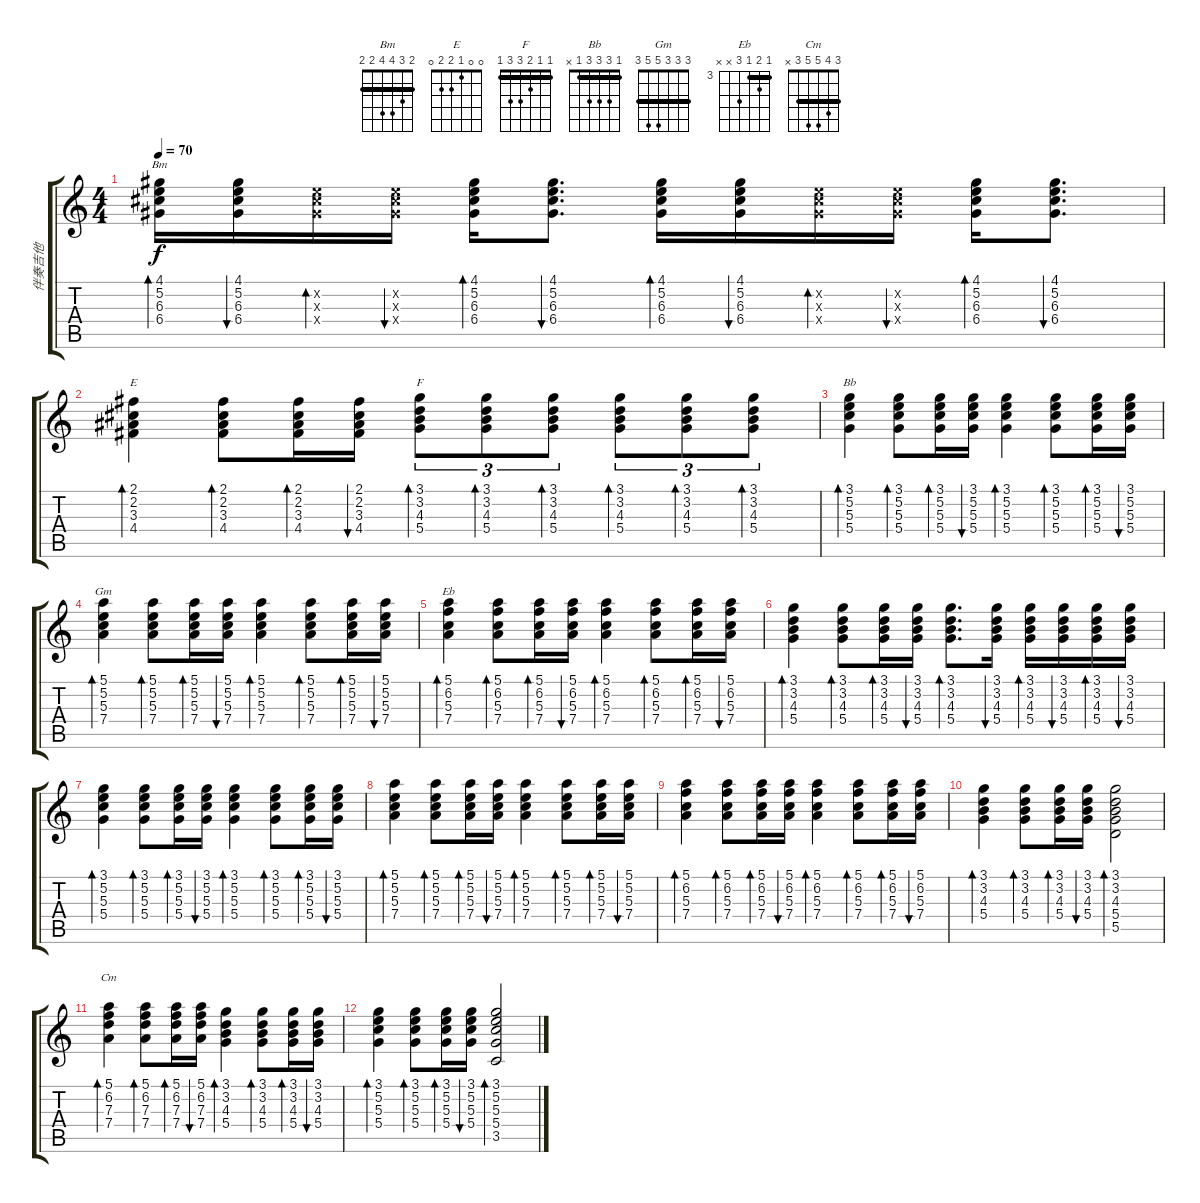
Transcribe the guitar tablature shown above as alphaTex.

\track ("伴奏吉他" "伴奏吉他") {instrument acousticguitarsteel}
\staff {score tabs}
\tuning (E4 B3 G3 D3 A2 E2) {hide}
\chord ("Bm" 2 3 4 4 2 2) {barre 2}
\chord ("E" 0 0 1 2 2 0)
\chord ("F" 1 1 2 3 3 1) {barre 1}
\chord ("Bb" 1 3 3 3 1 x) {barre 1}
\chord ("Gm" 3 3 3 5 5 3) {barre 3}
\chord ("Eb" 3 4 3 5 x x) {firstfret 3 barre 3}
\chord ("Cm" 3 4 5 5 3 x) {barre 3}
\ts (4 4)
\tempo 70
\clef g2
\ks c
(4.1 5.2 6.3 6.4).16{bd 30 ch "Bm" dy f} (4.1 5.2 6.3 6.4).16{bu 30} (5.2{x} 6.3{x} 6.4{x}).16{bd 30} (5.2{x} 6.3{x} 6.4{x}).16{bu 30} (4.1 5.2 6.3 6.4).16{bd 30} (4.1 5.2 6.3 6.4).8{d bu 30} (4.1 5.2 6.3 6.4).16{bd 30} (4.1 5.2 6.3 6.4).16{bu 30} (5.2{x} 6.3{x} 6.4{x}).16{bd 30} (5.2{x} 6.3{x} 6.4{x}).16{bu 30} (4.1 5.2 6.3 6.4).16{bd 30} (4.1 5.2 6.3 6.4).8{d bu 30} |
(2.1 2.2 3.3 4.4).4{bd 30 ch "E"} (2.1 2.2 3.3 4.4).8{bd 30} (2.1 2.2 3.3 4.4).16{bd 30} (2.1 2.2 3.3 4.4).16{bu 30} (3.1 3.2 4.3 5.4).8{tu (3 2) bd 30 ch "F"} (3.1 3.2 4.3 5.4).8{tu (3 2) bd 30} (3.1 3.2 4.3 5.4).8{tu (3 2) bd 30} (3.1 3.2 4.3 5.4).8{tu (3 2) bd 30} (3.1 3.2 4.3 5.4).8{tu (3 2) bd 30} (3.1 3.2 4.3 5.4).8{tu (3 2) bd 30} |
(3.1 5.2 5.3 5.4).4{bd 30 ch "Bb"} (3.1 5.2 5.3 5.4).8{bd 30} (3.1 5.2 5.3 5.4).16{bd 30} (3.1 5.2 5.3 5.4).16{bu 30} (3.1 5.2 5.3 5.4).4{bd 30} (3.1 5.2 5.3 5.4).8{bd 30} (3.1 5.2 5.3 5.4).16{bd 30} (3.1 5.2 5.3 5.4).16{bu 30} |
(5.1 5.2 5.3 7.4).4{bd 30 ch "Gm"} (5.1 5.2 5.3 7.4).8{bd 30} (5.1 5.2 5.3 7.4).16{bd 30} (5.1 5.2 5.3 7.4).16{bu 30} (5.1 5.2 5.3 7.4).4{bd 30} (5.1 5.2 5.3 7.4).8{bd 30} (5.1 5.2 5.3 7.4).16{bd 30} (5.1 5.2 5.3 7.4).16{bu 30} |
(5.1 6.2 5.3 7.4).4{bd 30 ch "Eb"} (5.1 6.2 5.3 7.4).8{bd 30} (5.1 6.2 5.3 7.4).16{bd 30} (5.1 6.2 5.3 7.4).16{bu 30} (5.1 6.2 5.3 7.4).4{bd 30} (5.1 6.2 5.3 7.4).8{bd 30} (5.1 6.2 5.3 7.4).16{bd 30} (5.1 6.2 5.3 7.4).16{bu 30} |
(3.1 3.2 4.3 5.4).4{bd 30} (3.1 3.2 4.3 5.4).8{bd 30} (3.1 3.2 4.3 5.4).16{bd 30} (3.1 3.2 4.3 5.4).16{bu 30} (3.1 3.2 4.3 5.4).8{d bd 30} (3.1 3.2 4.3 5.4).16{bu 30} (3.1 3.2 4.3 5.4).16{bd 30} (3.1 3.2 4.3 5.4).16{bu 30} (3.1 3.2 4.3 5.4).16{bd 30} (3.1 3.2 4.3 5.4).16{bu 30} |
(3.1 5.2 5.3 5.4).4{bd 30} (3.1 5.2 5.3 5.4).8{bd 30} (3.1 5.2 5.3 5.4).16{bd 30} (3.1 5.2 5.3 5.4).16{bu 30} (3.1 5.2 5.3 5.4).4{bd 30} (3.1 5.2 5.3 5.4).8{bd 30} (3.1 5.2 5.3 5.4).16{bd 30} (3.1 5.2 5.3 5.4).16{bu 30} |
(5.1 5.2 5.3 7.4).4{bd 30} (5.1 5.2 5.3 7.4).8{bd 30} (5.1 5.2 5.3 7.4).16{bd 30} (5.1 5.2 5.3 7.4).16{bu 30} (5.1 5.2 5.3 7.4).4{bd 30} (5.1 5.2 5.3 7.4).8{bd 30} (5.1 5.2 5.3 7.4).16{bd 30} (5.1 5.2 5.3 7.4).16{bu 30} |
(5.1 6.2 5.3 7.4).4{bd 30} (5.1 6.2 5.3 7.4).8{bd 30} (5.1 6.2 5.3 7.4).16{bd 30} (5.1 6.2 5.3 7.4).16{bu 30} (5.1 6.2 5.3 7.4).4{bd 30} (5.1 6.2 5.3 7.4).8{bd 30} (5.1 6.2 5.3 7.4).16{bd 30} (5.1 6.2 5.3 7.4).16{bu 30} |
(3.1 3.2 4.3 5.4).4{bd 30} (3.1 3.2 4.3 5.4).8{bd 30} (3.1 3.2 4.3 5.4).16{bd 30} (3.1 3.2 4.3 5.4).16{bu 30} (3.1 3.2 4.3 5.4 5.5).2{bd 240} |
(5.1 6.2 7.3 7.4).4{bd 30 ch "Cm"} (5.1 6.2 7.3 7.4).8{bd 30} (5.1 6.2 7.3 7.4).16{bd 30} (5.1 6.2 7.3 7.4).16{bu 30} (3.1 3.2 4.3 5.4).4{bd 30} (3.1 3.2 4.3 5.4).8{bd 30} (3.1 3.2 4.3 5.4).16{bd 30} (3.1 3.2 4.3 5.4).16{bu 30} |
(3.1 5.2 5.3 5.4).4{bd 30} (3.1 5.2 5.3 5.4).8{bd 30} (3.1 5.2 5.3 5.4).16{bd 30} (3.1 5.2 5.3 5.4).16{bu 30} (3.1 5.2 5.3 5.4 3.5).2{bd 480}
